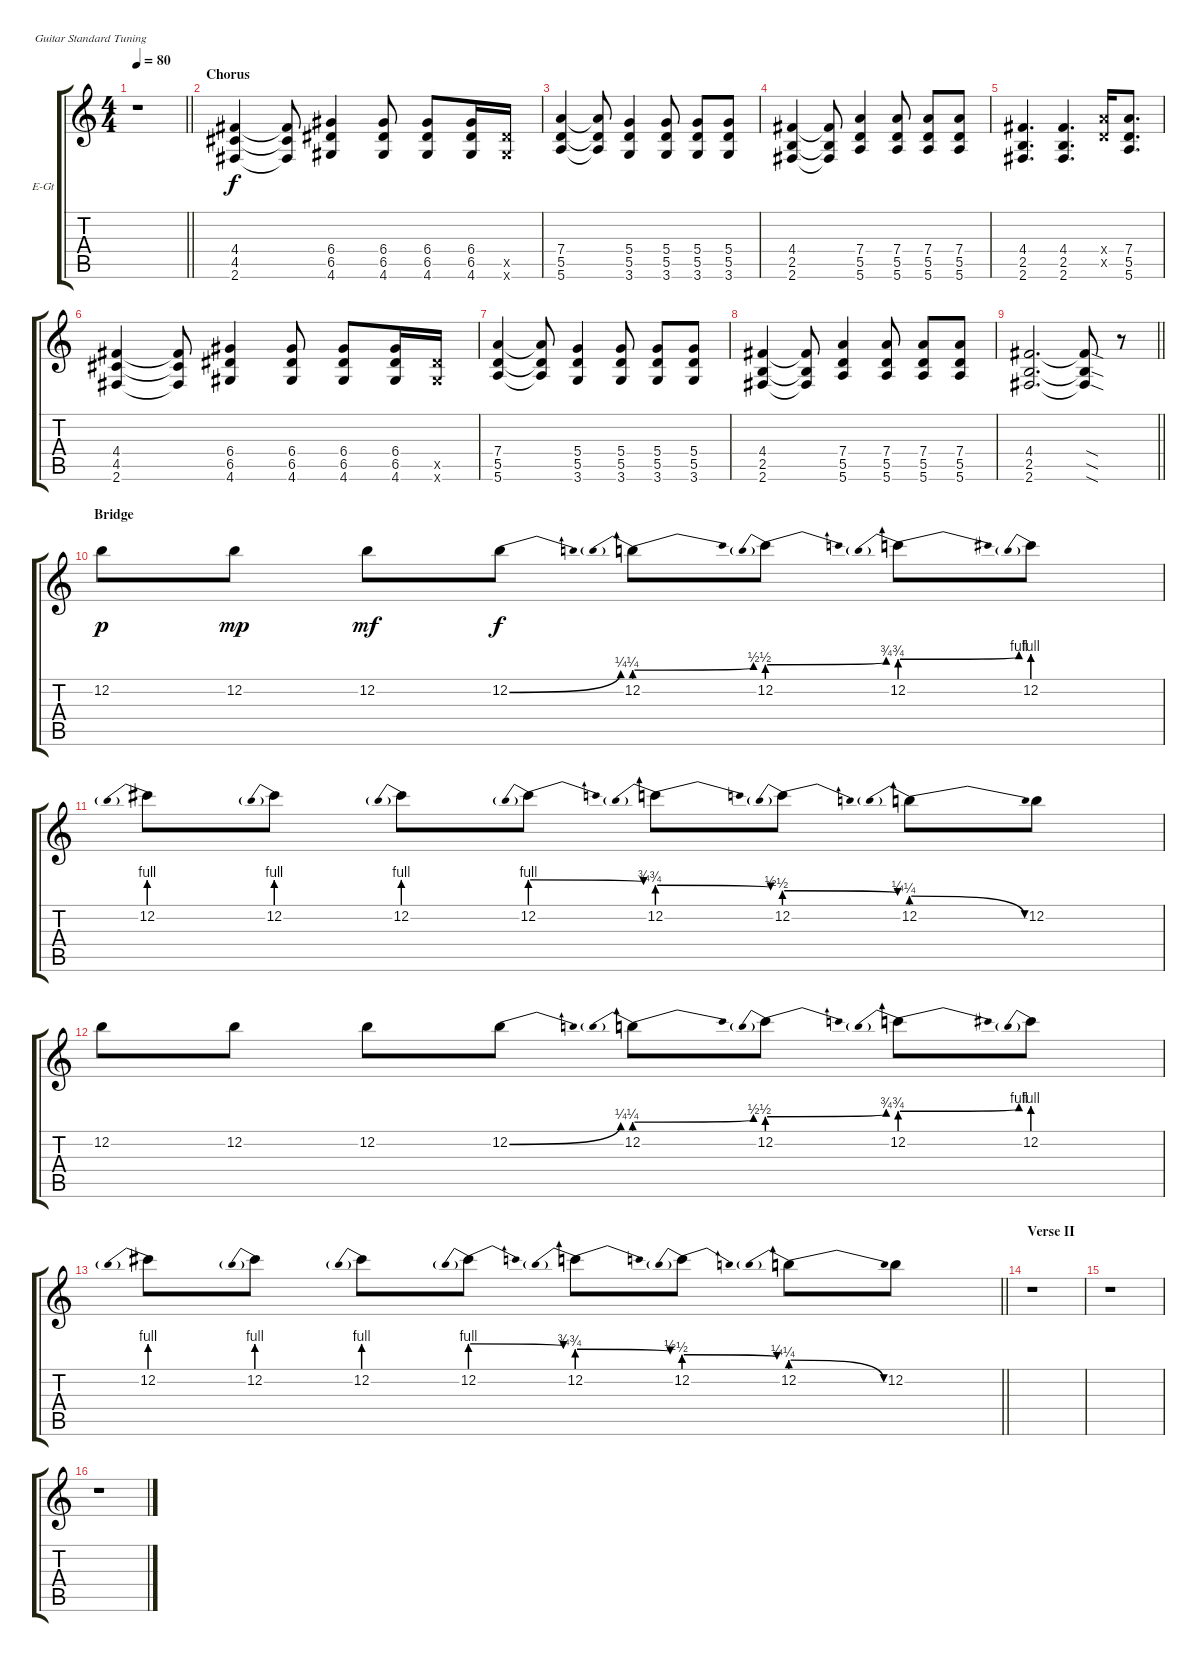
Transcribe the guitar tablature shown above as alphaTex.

\bracketExtendMode groupsimilarinstruments
\firstSystemTrackNameOrientation horizontal
\otherSystemsTrackNameOrientation horizontal
\track ("Echo" "E-Gt") {instrument distortionguitar}
\staff {score tabs}
\tuning (E4 B3 G3 D3 A2 E2)
\ts (4 4)
\tempo 80
\clef g2
\barLineRight lightlight
\ks c
r.1{dy f} |
\section ("" "Chorus")
(4.4 4.5 2.6).4 (4.4{t} 4.5{t} 2.6{t}).8 (6.4 6.5 4.6).4 (6.4 6.5 4.6).8 (6.4 6.5 4.6).8 (6.4 6.5 4.6).16 (6.5{x} 4.6{x}).16 |
(7.4 5.5 5.6).4 (7.4{t} 5.5{t} 5.6{t}).8 (5.4 5.5 3.6).4 (5.4 5.5 3.6).8 (5.4 5.5 3.6).8 (5.4 5.5 3.6).8 |
(4.4 2.5 2.6).4 (4.4{t} 2.5{t} 2.6{t}).8 (7.4 5.5 5.6).4 (7.4 5.5 5.6).8 (7.4 5.5 5.6).8 (7.4 5.5 5.6).8 |
(4.4 2.5 2.6).4{d} (4.4 2.5 2.6).4{d} (7.4{x} 5.5{x}).16 (7.4 5.5 5.6).8{d} |
(4.4 4.5 2.6).4 (4.4{t} 4.5{t} 2.6{t}).8 (6.4 6.5 4.6).4 (6.4 6.5 4.6).8 (6.4 6.5 4.6).8 (6.4 6.5 4.6).16 (6.5{x} 4.6{x}).16 |
(7.4 5.5 5.6).4 (7.4{t} 5.5{t} 5.6{t}).8 (5.4 5.5 3.6).4 (5.4 5.5 3.6).8 (5.4 5.5 3.6).8 (5.4 5.5 3.6).8 |
(4.4 2.5 2.6).4 (4.4{t} 2.5{t} 2.6{t}).8 (7.4 5.5 5.6).4 (7.4 5.5 5.6).8 (7.4 5.5 5.6).8 (7.4 5.5 5.6).8 |
\barLineRight lightlight
(4.4 2.5 2.6).2{d} (4.4{sod t} 2.5{sod t} 2.6{sod t}).8 r.8 |
\section ("" "Bridge")
12.2.8{dy p} 12.2.8{dy mp} 12.2.8{dy mf} 12.2{be (bend 0 0 60 1)}.8{dy f} 12.2{be (prebendbend 0 1 60 2)}.8 12.2{be (prebendbend 0 2 60 3)}.8 12.2{be (prebendbend 0 3 60 4)}.8 12.2{be (prebend 0 4 60 4)}.8 |
12.2{be (prebend 0 4 60 4)}.8 12.2{be (prebend 0 4 60 4)}.8 12.2{be (prebend 0 4 60 4)}.8 12.2{be (prebendrelease 0 4 60 3)}.8 12.2{be (prebendrelease 0 3 60 2)}.8 12.2{be (prebendrelease 0 2 60 1)}.8 12.2{be (prebendrelease 0 1 60 0)}.8 12.2{be (hold 0 0 60 0)}.8 |
12.2.8 12.2.8 12.2.8 12.2{be (bend 0 0 60 1)}.8 12.2{be (prebendbend 0 1 60 2)}.8 12.2{be (prebendbend 0 2 60 3)}.8 12.2{be (prebendbend 0 3 60 4)}.8 12.2{be (prebend 0 4 60 4)}.8 |
\barLineRight lightlight
12.2{be (prebend 0 4 60 4)}.8 12.2{be (prebend 0 4 60 4)}.8 12.2{be (prebend 0 4 60 4)}.8 12.2{be (prebendrelease 0 4 60 3)}.8 12.2{be (prebendrelease 0 3 60 2)}.8 12.2{be (prebendrelease 0 2 60 1)}.8 12.2{be (prebendrelease 0 1 60 0)}.8 12.2{be (hold 0 0 60 0)}.8 |
\section ("" "Verse II")
r.1 |
r.1 |
r.1
